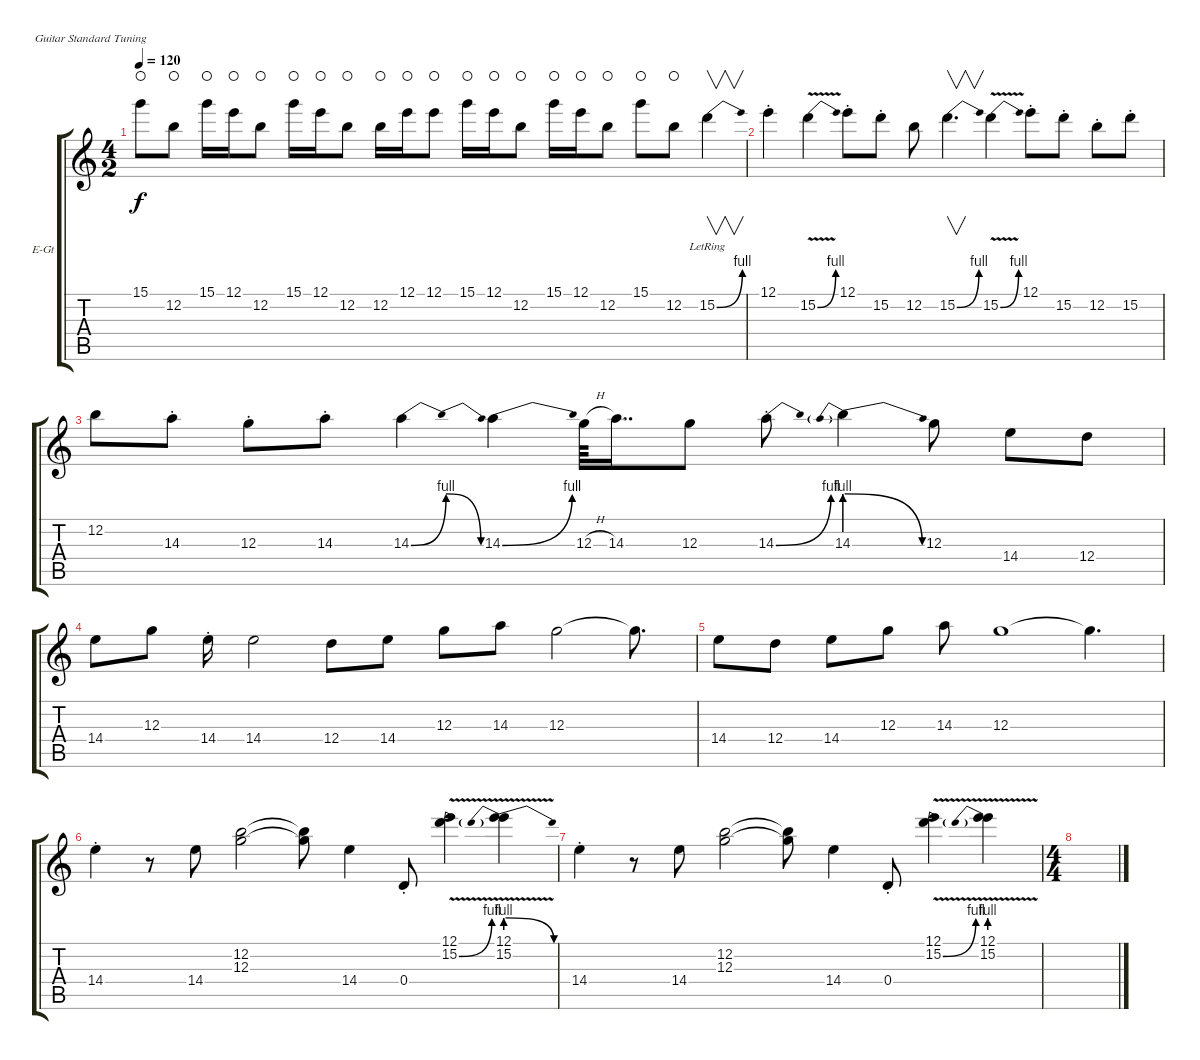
\defaultSystemsLayout 4
\bracketExtendMode groupsimilarinstruments
\firstSystemTrackNameOrientation horizontal
\otherSystemsTrackNameOrientation horizontal
\track ("Electric Guitar" "E-Gt") {instrument distortionguitar}
\staff {score tabs}
\tuning (E4 B3 G3 D3 A2 E2)
\ts (4 2)
\tempo 120
\clef g2
\scale
0.333333
\ks c
15.1.8{dy f waho} 12.2.8{waho} 15.1.16{waho} 12.1.16{waho} 12.2.8{waho} 15.1.16{waho} 12.1.16{waho} 12.2.8{waho} 12.2.16{waho} 12.1.16{waho} 12.1.8{waho} 15.1.16{waho} 12.1.16{waho} 12.2.8{waho} 15.1.16{waho} 12.1.16{waho} 12.2.8{waho} 15.1.8{waho} 12.2.8{waho} 15.2{be (bend 0 0 54.6 4) lr}.4{v} |
12.1{st}.4 15.2{be (bend 0 0 54.6 4) v}.4 12.1{st}.8 15.2{st}.8 12.2.8 15.2{be (bend 0 0 54.6 4)}.4{v d} 15.2{be (bend 0 0 54.6 4) v}.4 12.1{st}.8 15.2{st}.8 12.2{st}.8 15.2{st}.8 |
12.2.8 14.3{st}.8 12.3{st}.8 14.3{st}.8 14.3{be (bendrelease 0 0 19.2 4 20.4 4 34.8 0)}.4 14.3{be (bend 0 0 12 4)}.4 12.3{h}.64 14.3.16{dd} 12.3.8 14.3{be (bend 0 0 9 4) st}.8 14.3{be (prebendrelease 0 4 59.4 0)}.4 12.3.8 14.4.8 12.4.8 |
14.4.8 12.3.8 14.4{st}.16 14.4.2 12.4.8 14.4.8 12.3.8 14.3.8 12.3.2 12.3{t}.8{d} |
14.4.8 12.4.8 14.4.8 12.3.8 14.3.8 12.3.1 12.3{t}.4{d} |
14.4{st}.4 r.8 14.4.8 (12.3 12.2).2 (12.3{t} 12.2{t}).8 14.4.4 0.4{st}.8 (12.1{v} 15.2{be (bend 0 0 33.6 4) v}).4 (12.1{v} 15.2{be (prebendrelease 0 4 34.8 0) v}).4 |
14.4{st}.4 r.8 14.4.8 (12.3 12.2).2 (12.3{t} 12.2{t}).8 14.4.4 0.4{st}.8 (12.1{v} 15.2{be (bend 0 0 33.6 4) v}).4 (12.1{v} 15.2{be (prebend 0 4 60 4) v}).4 |
\ts (4 4)
